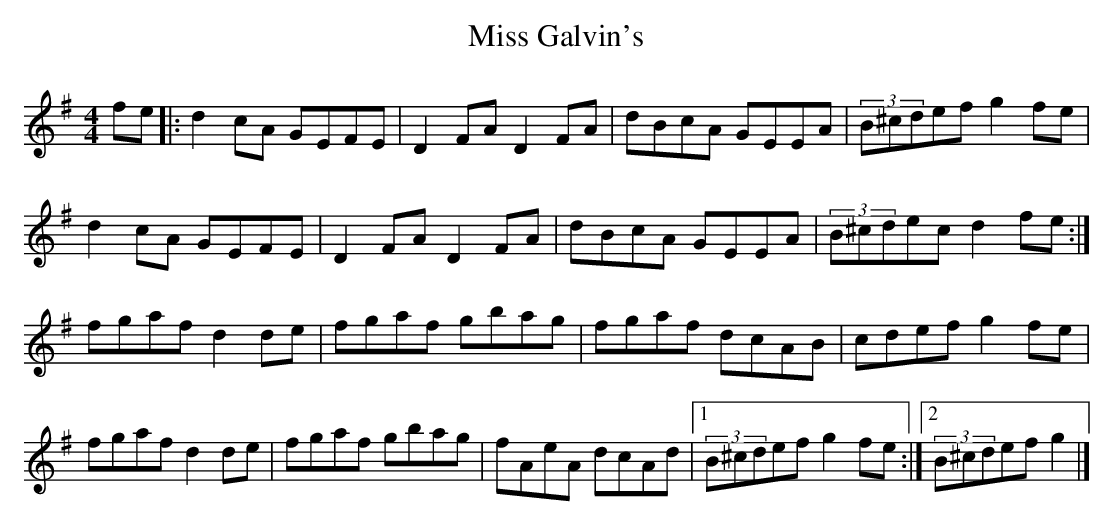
X:1
T:Miss Galvin's
M:4/4
L:1/8
K:Dmix
fe|:d2cA GEFE|D2FA D2FA|dBcA GEEA|(3B^cdef g2fe|
d2cA GEFE|D2FA D2FA|dBcA GEEA|(3B^cdec d2fe:|]
fgaf d2de|fgaf gbag|fgaf dcAB|cdef g2fe|
fgaf d2de|fgaf gbag|fAeA dcAd|[1 (3B^cdef g2fe:|][2 (3B^cdef g2|]
